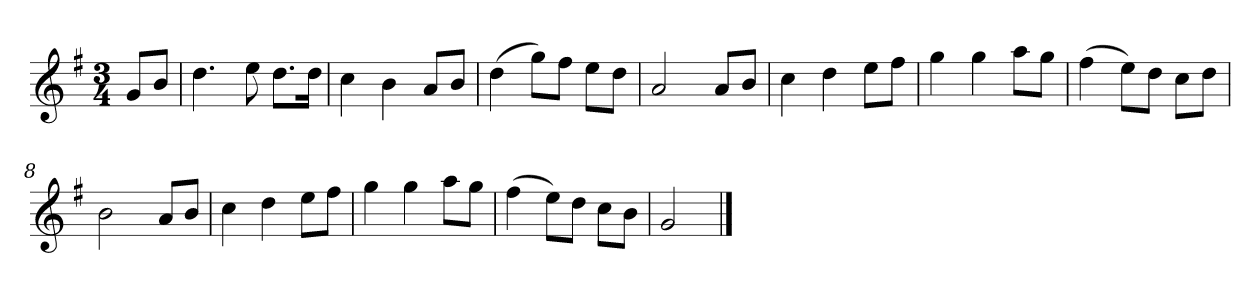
**kern
*part1
*staff1
*k[f#]
*M3/4
*MM120
=
8gL
8bJ
=1
4.dd
8ee
8.ddL
16ddJk
=2
4cc
4b
8aL
8bJ
=3
(4dd
8ggL)
8ff#J
8eeL
8ddJ
=4
2a
8aL
8bJ
=5
4cc
4dd
8eeL
8ff#J
=6
4gg
4gg
8aaL
8ggJ
=7
(4ff#
8eeL)
8ddJ
8ccL
8ddJ
=8
2b
8aL
8bJ
=9
4cc
4dd
8eeL
8ff#J
=10
4gg
4gg
8aaL
8ggJ
=11
(4ff#
8eeL)
8ddJ
8ccL
8bJ
=12
2g
==
*-
